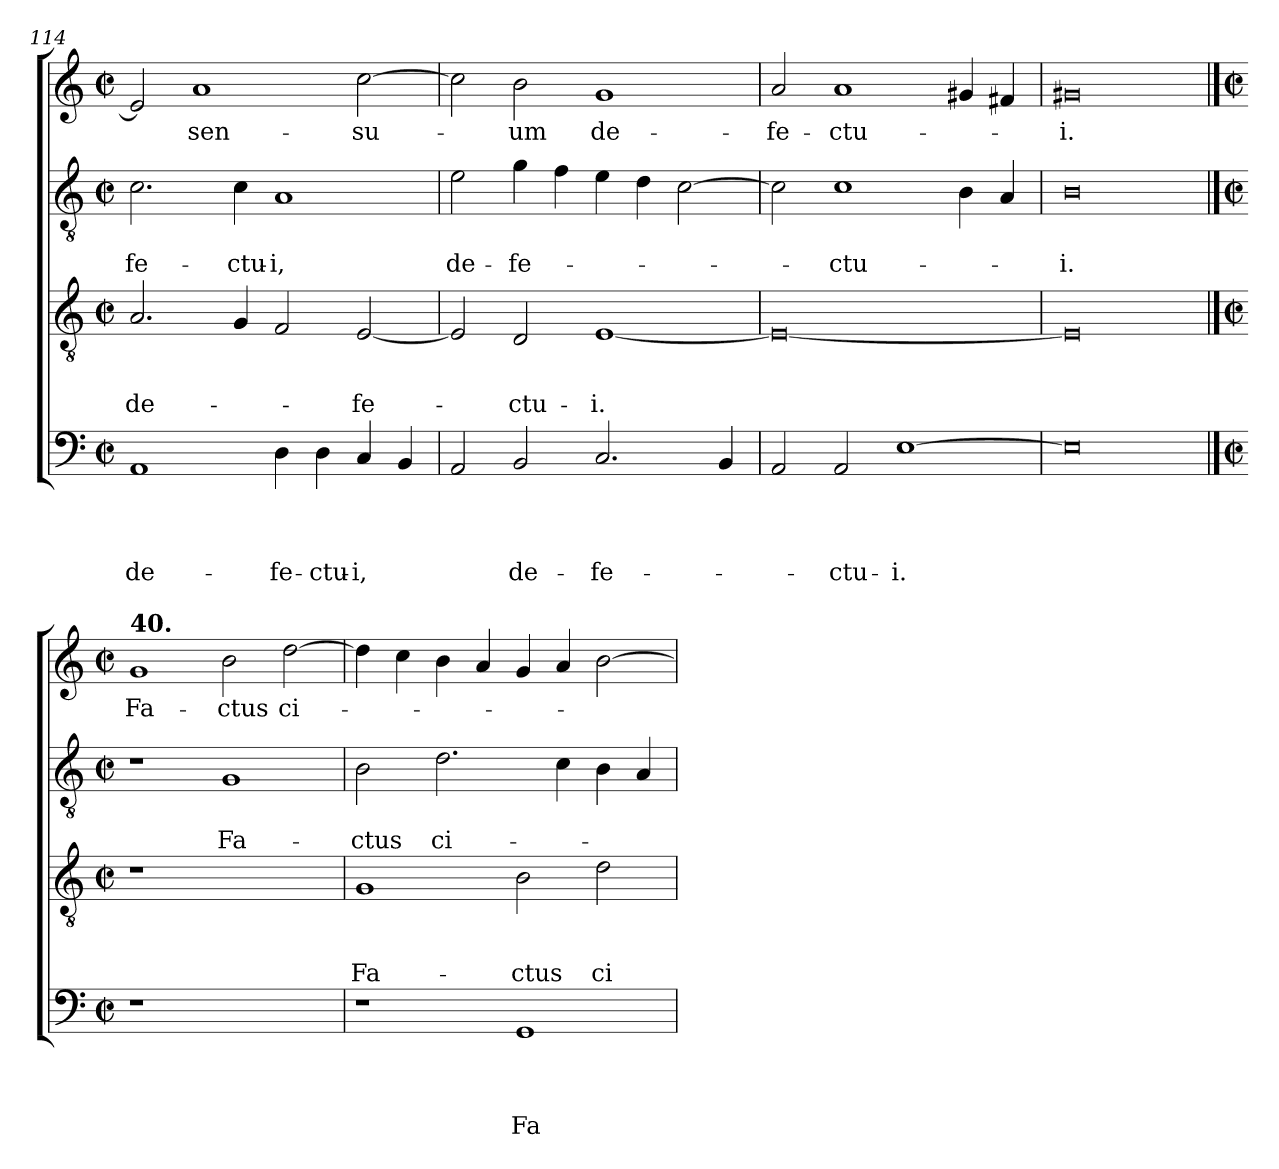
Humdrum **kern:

**kern	**text	**text	**text	**text	**kern	**text	**text	**text	**kern	**text	**text	**kern	**text
*part4	*part4	*part4	*part4	*part4	*part3	*part3	*part3	*part3	*part2	*part2	*part2	*part1	*part1
*staff4	*staff4	*staff4	*staff4	*staff4	*staff3	*staff3	*staff3	*staff3	*staff2	*staff2	*staff2	*staff1	*staff1
*clefF4	*	*	*	*	*clefGv2	*	*	*	*clefGv2	*	*	*clefG2	*
*k[]	*	*	*	*	*k[]	*	*	*	*k[]	*	*	*k[]	*
*C:	*	*	*	*	*C:	*	*	*	*C:	*	*	*C:	*
*M2/2	*	*	*	*	*M2/2	*	*	*	*M2/2	*	*	*M2/2	*
*met(c|)	*	*	*	*	*met(c|)	*	*	*	*met(c|)	*	*	*met(c|)	*
=114	=114	=114	=114	=114	=114	=114	=114	=114	=114	=114	=114	=114	=114
!	!	!	!	!LO:LY:b	!	!	!	!LO:LY:b	!	!	!LO:LY:b	!	!
1AA	.	.	.	de-	2.A/	.	.	de-	2.c\	.	-fe-	2e/]	.
!	!	!	!	!	!	!	!	!	!	!	!	!	!LO:LY:b
.	.	.	.	.	.	.	.	.	.	.	.	1a	sen-
!	!	!	!	!	!	!	!	!	!	!	!LO:LY:b	!	!
.	.	.	.	.	4G/	.	.	.	4c\	.	-ctu-	.	.
!	!	!	!	!LO:LY:b	!	!	!	!	!	!	!LO:LY:b	!	!
4D\	.	.	.	-fe-	2F/	.	.	.	1A	.	-i,	.	.
!	!	!	!	!LO:LY:b	!	!	!	!	!	!	!	!	!
4D\	.	.	.	-ctu-	.	.	.	.	.	.	.	.	.
!	!	!	!	!LO:LY:b	!	!	!	!LO:LY:b	!	!	!	!	!LO:LY:b
4C/	.	.	.	-i,	[2E/	.	.	-fe-	.	.	.	[2cc\	-su-
4BB/	.	.	.	.	.	.	.	.	.	.	.	.	.
=115	=115	=115	=115	=115	=115	=115	=115	=115	=115	=115	=115	=115	=115
!	!	!	!	!	!	!	!	!	!	!	!LO:LY:b	!	!
2AA/	.	.	.	.	2E/]	.	.	.	2e\	.	de-	2cc\]	.
!	!	!	!	!LO:LY:b	!	!	!	!LO:LY:b	!	!	!LO:LY:b	!	!LO:LY:b
2BB/	.	.	.	de-	2D/	.	.	-ctu-	4g\	.	-fe-	2b\	-um
.	.	.	.	.	.	.	.	.	4f\	.	.	.	.
!	!	!	!	!LO:LY:b	!	!	!	!LO:LY:b	!	!	!	!	!LO:LY:b
2.C/	.	.	.	-fe-	[1E	.	.	-i.	4e\	.	.	1g	de-
.	.	.	.	.	.	.	.	.	4d\	.	.	.	.
.	.	.	.	.	.	.	.	.	[2c\	.	.	.	.
4BB/	.	.	.	.	.	.	.	.	.	.	.	.	.
=116	=116	=116	=116	=116	=116	=116	=116	=116	=116	=116	=116	=116	=116
!	!	!	!	!	!	!	!	!	!	!	!	!	!LO:LY:b
2AA/	.	.	.	.	0E_	.	.	.	2c\]	.	.	2a/	-fe-
!	!	!	!	!LO:LY:b	!	!	!	!	!	!	!LO:LY:b	!	!LO:LY:b
2AA/	.	.	.	-ctu-	.	.	.	.	1c	.	-ctu-	1a	-ctu-
!	!	!	!	!LO:LY:b	!	!	!	!	!	!	!	!	!
[1E	.	.	.	-i.	.	.	.	.	.	.	.	.	.
.	.	.	.	.	.	.	.	.	4B\	.	.	4g#X/	.
.	.	.	.	.	.	.	.	.	4A/	.	.	4f#X/	.
=117	=117	=117	=117	=117	=117	=117	=117	=117	=117	=117	=117	=117	=117
!	!	!	!	!	!	!	!	!	!	!	!LO:LY:b	!	!LO:LY:b
0E]	.	.	.	.	0E]	.	.	.	0B	.	-i.	0g#X	-i.
!!LO:LB:g=z
==118	==118	==118	==118	==118	==118	==118	==118	==118	==118	==118	==118	==118	==118
*M2/2	*	*	*	*	*M2/2	*	*	*	*M2/2	*	*	*M2/2	*
*met(c|)	*	*	*	*	*met(c|)	*	*	*	*met(c|)	*	*	*met(c|)	*
!	!	!	!	!	!	!	!	!	!	!	!	!LO:TX:a:B:t=40.	!
!	!	!	!	!	!	!	!	!	!	!	!	!	!LO:LY:b
1r	.	.	.	.	1r	.	.	.	1r	.	.	1g	Fa-
!	!	!	!	!	!	!	!	!	!	!	!LO:LY:b	!	!LO:LY:b
1ryy	.	.	.	.	1ryy	.	.	.	1G	.	Fa-	2b\	-ctus
!	!	!	!	!	!	!	!	!	!	!	!	!	!LO:LY:b
.	.	.	.	.	.	.	.	.	.	.	.	[2dd\	ci-
=119	=119	=119	=119	=119	=119	=119	=119	=119	=119	=119	=119	=119	=119
!	!	!	!	!	!	!	!	!LO:LY:b	!	!	!LO:LY:b	!	!
1r	.	.	.	.	1G	.	.	Fa-	2B\	.	-ctus	4dd\]	.
.	.	.	.	.	.	.	.	.	.	.	.	4cc\	.
!	!	!	!	!	!	!	!	!	!	!	!LO:LY:b	!	!
.	.	.	.	.	.	.	.	.	2.d\	.	ci-	4b\	.
.	.	.	.	.	.	.	.	.	.	.	.	4a/	.
!	!	!	!	!LO:LY:b	!	!	!	!LO:LY:b	!	!	!	!	!
1GG	.	.	.	Fa-	2B\	.	.	-ctus	.	.	.	4g/	.
.	.	.	.	.	.	.	.	.	4c\	.	.	4a/	.
!	!	!	!	!	!	!	!	!LO:LY:b	!	!	!	!	!
.	.	.	.	.	2d\	.	.	ci-	4B\	.	.	[2b\	.
.	.	.	.	.	.	.	.	.	4A/	.	.	.	.
=	=	=	=	=	=	=	=	=	=	=	=	=	=
*-	*-	*-	*-	*-	*-	*-	*-	*-	*-	*-	*-	*-	*-
